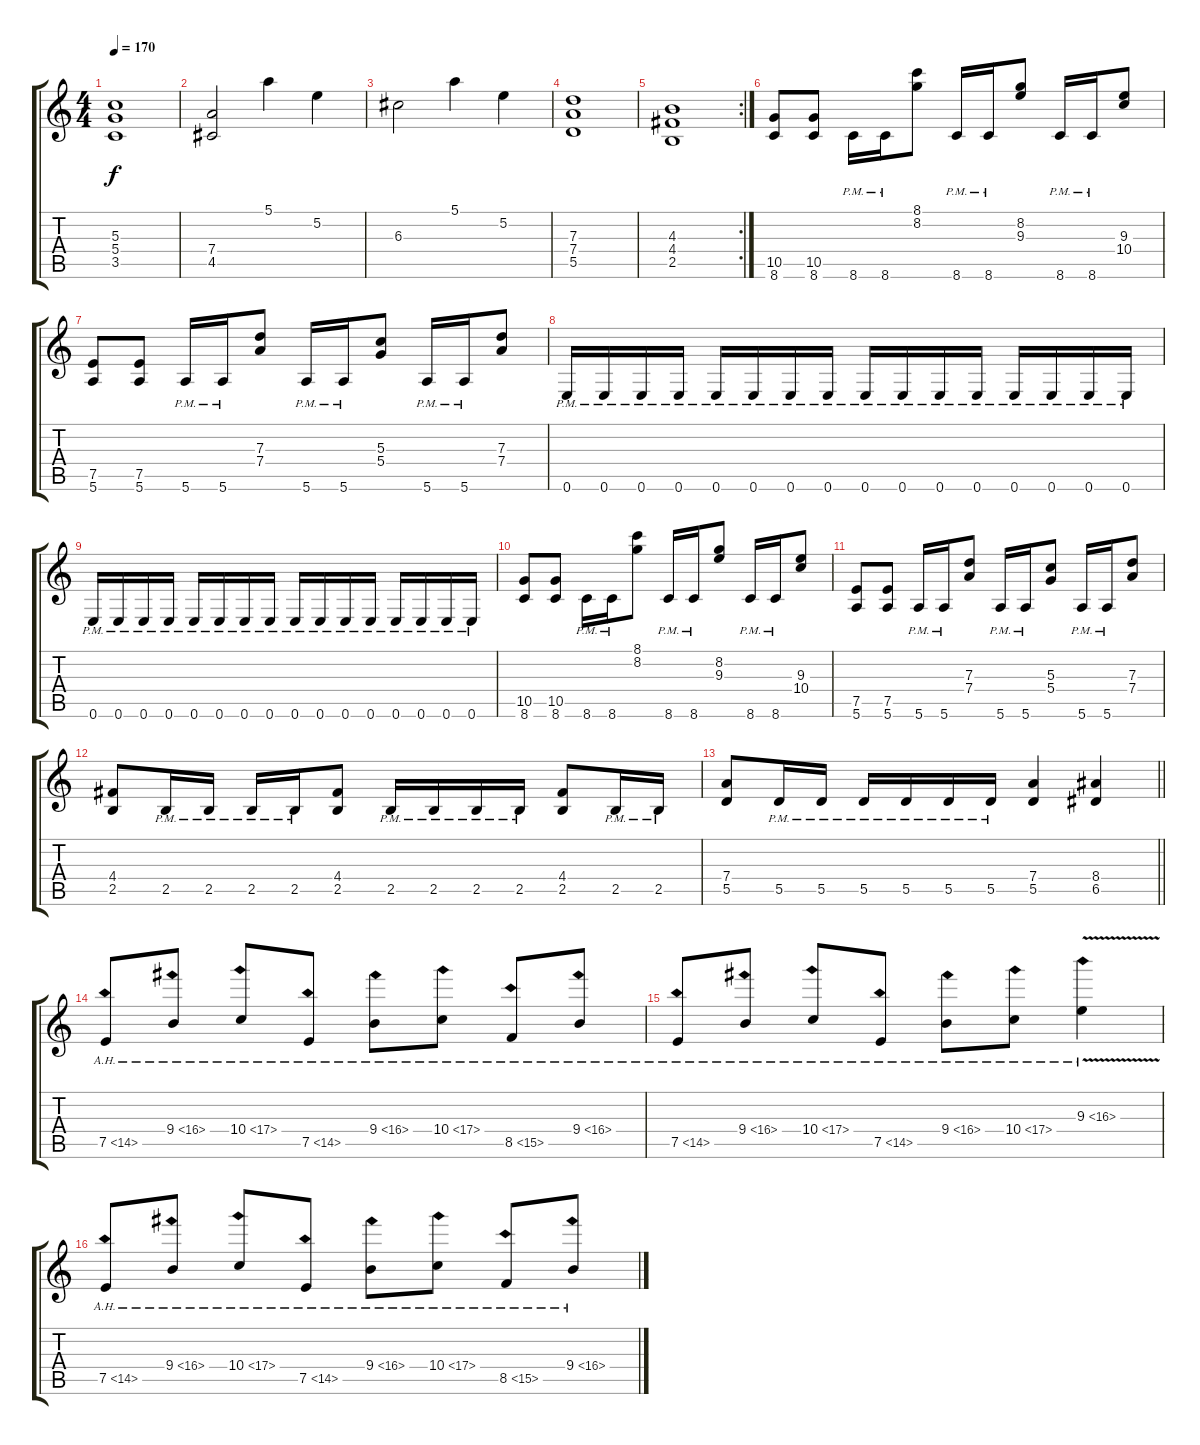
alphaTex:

\track "" {instrument distortionguitar}
\staff {score tabs}
\tuning (E4 B3 G3 D3 A2 E2) {hide}
\ts (4 4)
\tempo 170
\clef g2
\ks c
(5.3 5.4 3.5).1{dy f} |
(7.4 4.5).2 5.1.4 5.2.4 |
6.3.2 5.1.4 5.2.4 |
(7.3 7.4 5.5).1 |
\rc 2
(4.3 4.4 2.5).1 |
(10.5 8.6).8 (10.5 8.6).8 8.6{pm}.16 8.6{pm}.16 (8.1 8.2).8 8.6{pm}.16 8.6{pm}.16 (8.2 9.3).8 8.6{pm}.16 8.6{pm}.16 (9.3 10.4).8 |
(7.5 5.6).8 (7.5 5.6).8 5.6{pm}.16 5.6{pm}.16 (7.3 7.4).8 5.6{pm}.16 5.6{pm}.16 (5.3 5.4).8 5.6{pm}.16 5.6{pm}.16 (7.3 7.4).8 |
0.6{pm}.16 0.6{pm}.16 0.6{pm}.16 0.6{pm}.16 0.6{pm}.16 0.6{pm}.16 0.6{pm}.16 0.6{pm}.16 0.6{pm}.16 0.6{pm}.16 0.6{pm}.16 0.6{pm}.16 0.6{pm}.16 0.6{pm}.16 0.6{pm}.16 0.6{pm}.16 |
0.6{pm}.16 0.6{pm}.16 0.6{pm}.16 0.6{pm}.16 0.6{pm}.16 0.6{pm}.16 0.6{pm}.16 0.6{pm}.16 0.6{pm}.16 0.6{pm}.16 0.6{pm}.16 0.6{pm}.16 0.6{pm}.16 0.6{pm}.16 0.6{pm}.16 0.6{pm}.16 |
(10.5 8.6).8 (10.5 8.6).8 8.6{pm}.16 8.6{pm}.16 (8.1 8.2).8 8.6{pm}.16 8.6{pm}.16 (8.2 9.3).8 8.6{pm}.16 8.6{pm}.16 (9.3 10.4).8 |
(7.5 5.6).8 (7.5 5.6).8 5.6{pm}.16 5.6{pm}.16 (7.3 7.4).8 5.6{pm}.16 5.6{pm}.16 (5.3 5.4).8 5.6{pm}.16 5.6{pm}.16 (7.3 7.4).8 |
(4.4 2.5).8 2.5{pm}.16 2.5{pm}.16 2.5{pm}.16 2.5{pm}.16 (4.4 2.5).8 2.5{pm}.16 2.5{pm}.16 2.5{pm}.16 2.5{pm}.16 (4.4 2.5).8 2.5{pm}.16 2.5{pm}.16 |
\barLineRight lightlight
(7.4 5.5).8 5.5{pm}.16 5.5{pm}.16 5.5{pm}.16 5.5{pm}.16 5.5{pm}.16 5.5{pm}.16 (7.4 5.5).4 (8.4 6.5).4 |
7.5{ah 7}.8 9.4{ah 7}.8 10.4{ah 7}.8 7.5{ah 7}.8 9.4{ah 7}.8 10.4{ah 7}.8 8.5{ah 7}.8 9.4{ah 7}.8 |
7.5{ah 7}.8 9.4{ah 7}.8 10.4{ah 7}.8 7.5{ah 7}.8 9.4{ah 7}.8 10.4{ah 7}.8 9.3{ah 7 v}.4 |
7.5{ah 7}.8 9.4{ah 7}.8 10.4{ah 7}.8 7.5{ah 7}.8 9.4{ah 7}.8 10.4{ah 7}.8 8.5{ah 7}.8 9.4{ah 7}.8
